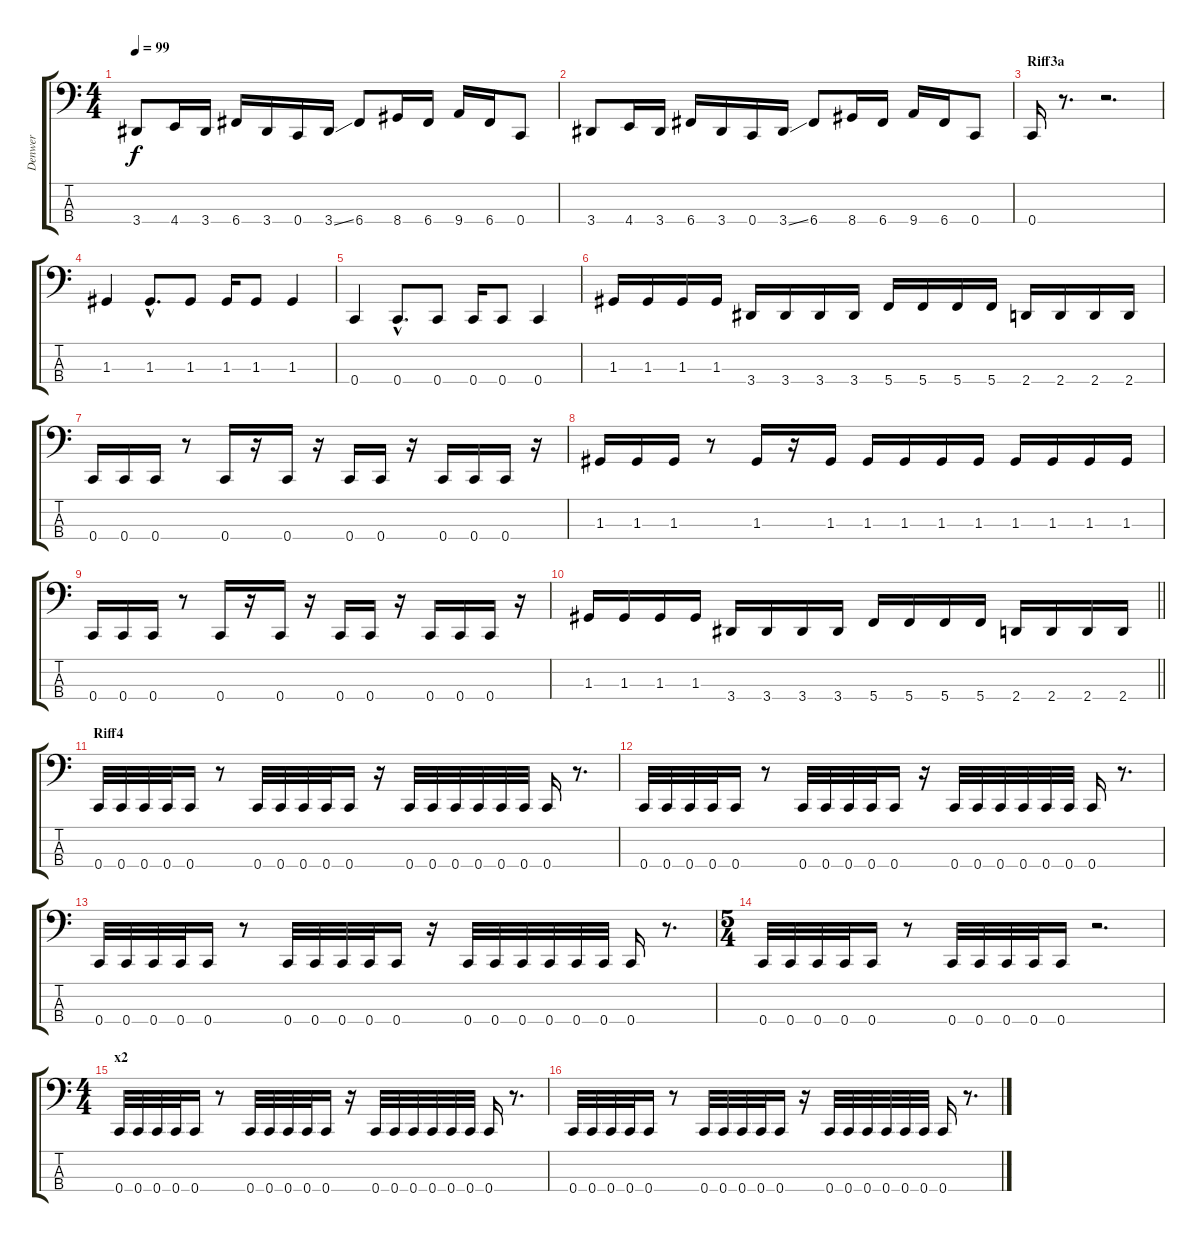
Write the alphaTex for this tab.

\track ("Denwer" "Denwer") {instrument electricbassfinger}
\staff {score tabs}
\tuning (F2 C2 G1 C1) {hide}
\ts (4 4)
\tempo 99
\clef f4
\ks c
3.4.8{dy f} 4.4.16 3.4.16 6.4.16 3.4.16 0.4.16 3.4{ss}.16 6.4.8 8.4.16 6.4.16 9.4.16 6.4.16 0.4.8 |
3.4.8 4.4.16 3.4.16 6.4.16 3.4.16 0.4.16 3.4{ss}.16 6.4.8 8.4.16 6.4.16 9.4.16 6.4.16 0.4.8 |
\section ("" "Riff3a")
0.4.16 r.8{d} r.2{d} |
1.3.4 1.3{hac}.8{d} 1.3.8 1.3.16 1.3.8 1.3.4 |
0.4.4 0.4{hac}.8{d} 0.4.8 0.4.16 0.4.8 0.4.4 |
1.3.16 1.3.16 1.3.16 1.3.16 3.4.16 3.4.16 3.4.16 3.4.16 5.4.16 5.4.16 5.4.16 5.4.16 2.4.16 2.4.16 2.4.16 2.4.16 |
0.4.16 0.4.16 0.4.16 r.8 0.4.16 r.16 0.4.16 r.16 0.4.16 0.4.16 r.16 0.4.16 0.4.16 0.4.16 r.16 |
1.3.16 1.3.16 1.3.16 r.8 1.3.16 r.16 1.3.16 1.3.16 1.3.16 1.3.16 1.3.16 1.3.16 1.3.16 1.3.16 1.3.16 |
0.4.16 0.4.16 0.4.16 r.8 0.4.16 r.16 0.4.16 r.16 0.4.16 0.4.16 r.16 0.4.16 0.4.16 0.4.16 r.16 |
\barLineRight lightlight
1.3.16 1.3.16 1.3.16 1.3.16 3.4.16 3.4.16 3.4.16 3.4.16 5.4.16 5.4.16 5.4.16 5.4.16 2.4.16 2.4.16 2.4.16 2.4.16 |
\section ("" "Riff4")
0.4.32 0.4.32 0.4.32 0.4.32 0.4.16 r.8 0.4.32 0.4.32 0.4.32 0.4.32 0.4.16 r.16 0.4.32 0.4.32 0.4.32 0.4.32 0.4.32 0.4.32 0.4.16 r.8{d} |
0.4.32 0.4.32 0.4.32 0.4.32 0.4.16 r.8 0.4.32 0.4.32 0.4.32 0.4.32 0.4.16 r.16 0.4.32 0.4.32 0.4.32 0.4.32 0.4.32 0.4.32 0.4.16 r.8{d} |
0.4.32 0.4.32 0.4.32 0.4.32 0.4.16 r.8 0.4.32 0.4.32 0.4.32 0.4.32 0.4.16 r.16 0.4.32 0.4.32 0.4.32 0.4.32 0.4.32 0.4.32 0.4.16 r.8{d} |
\ts (5 4)
0.4.32 0.4.32 0.4.32 0.4.32 0.4.16 r.8 0.4.32 0.4.32 0.4.32 0.4.32 0.4.16 r.2{d} |
\ts (4 4)
\section ("" "x2")
0.4.32 0.4.32 0.4.32 0.4.32 0.4.16 r.8 0.4.32 0.4.32 0.4.32 0.4.32 0.4.16 r.16 0.4.32 0.4.32 0.4.32 0.4.32 0.4.32 0.4.32 0.4.16 r.8{d} |
0.4.32 0.4.32 0.4.32 0.4.32 0.4.16 r.8 0.4.32 0.4.32 0.4.32 0.4.32 0.4.16 r.16 0.4.32 0.4.32 0.4.32 0.4.32 0.4.32 0.4.32 0.4.16 r.8{d}
